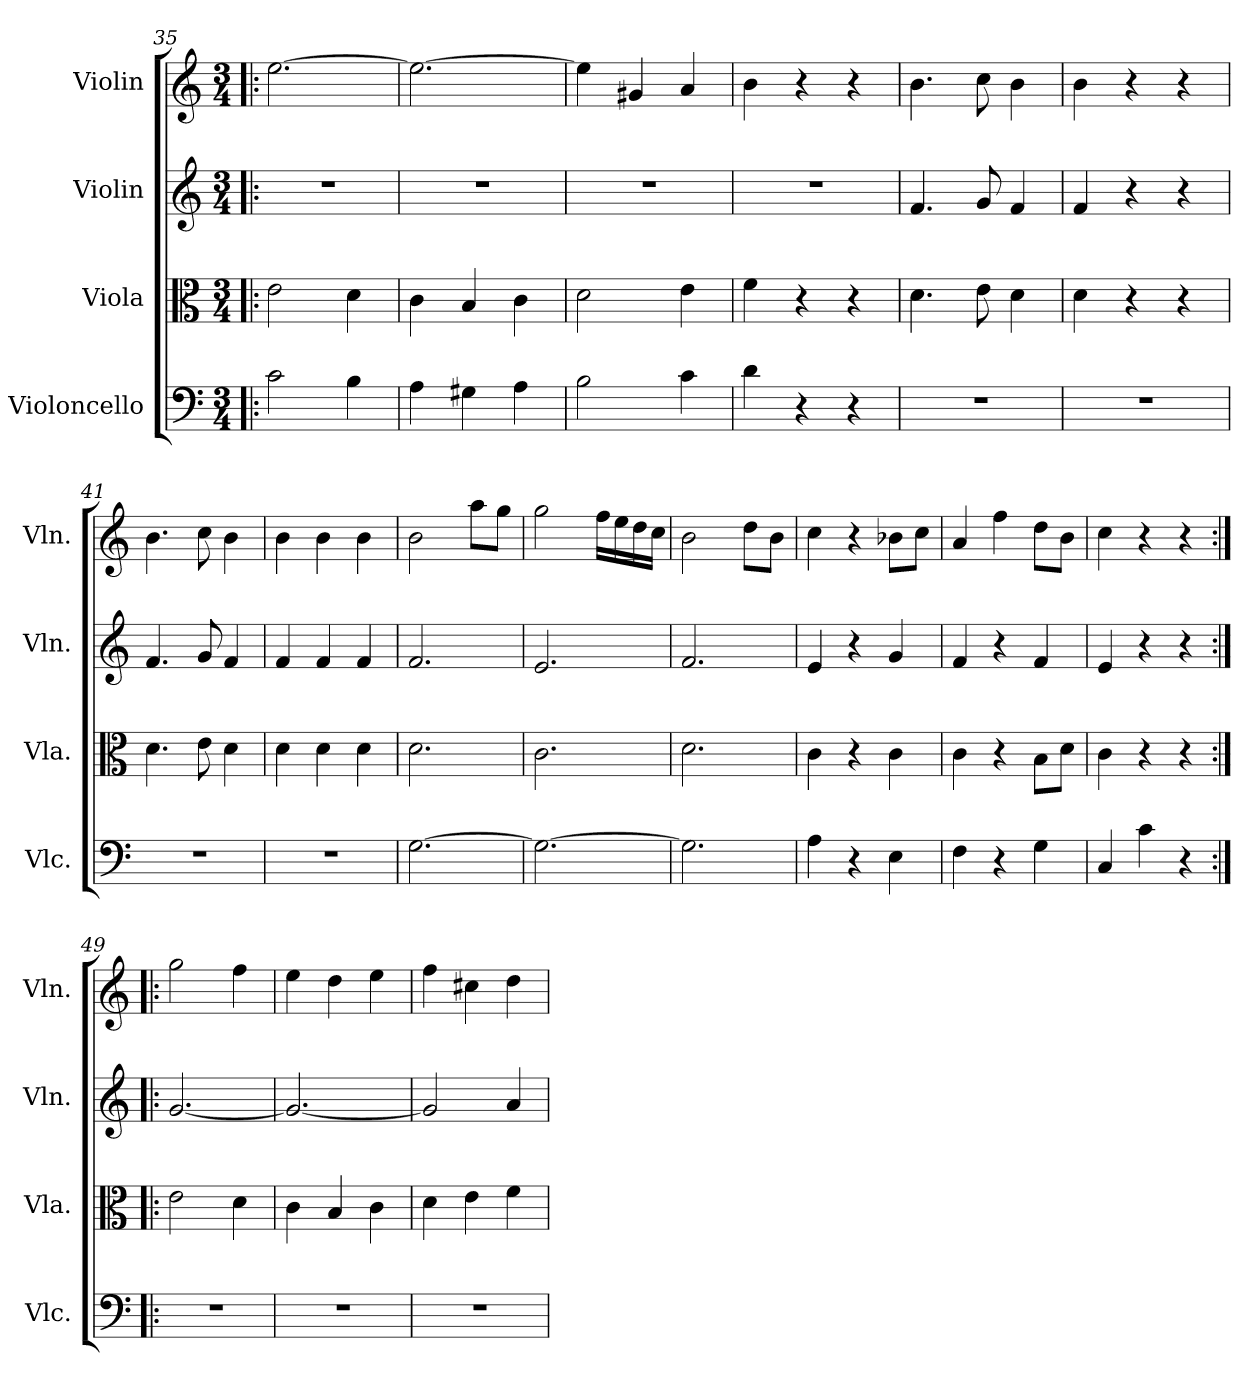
**kern	**kern	**kern	**kern
*part4	*part3	*part2	*part1
*staff4	*staff3	*staff2	*staff1
*I"Violoncello	*I"Viola	*I"Violin	*I"Violin
*I'Vlc.	*I'Vla.	*I'Vln.	*I'Vln.
*clefF4	*clefC3	*clefG2	*clefG2
*k[]	*k[]	*k[]	*k[]
*C:	*C:	*C:	*C:
*M3/4	*M3/4	*M3/4	*M3/4
=35!|:	=35!|:	=35!|:	=35!|:
2c\	2e\	2.r	[2.ee\
4B\	4d\	.	.
=36	=36	=36	=36
4A\	4c\	2.r	2.ee\_
4G#X\	4B/	.	.
4A\	4c\	.	.
=37	=37	=37	=37
2B\	2d\	2.r	4ee\]
.	.	.	4g#X/
4c\	4e\	.	4a/
=38	=38	=38	=38
4d\	4f\	2.r	4b\
4r	4r	.	4r
4r	4r	.	4r
=39	=39	=39	=39
2.r	4.d\	4.f/	4.b\
.	8e\	8g/	8cc\
.	4d\	4f/	4b\
=40	=40	=40	=40
2.r	4d\	4f/	4b\
.	4r	4r	4r
.	4r	4r	4r
=41	=41	=41	=41
2.r	4.d\	4.f/	4.b\
.	8e\	8g/	8cc\
.	4d\	4f/	4b\
=42	=42	=42	=42
2.r	4d\	4f/	4b\
.	4d\	4f/	4b\
.	4d\	4f/	4b\
=43	=43	=43	=43
[2.G\	2.d\	2.f/	2b\
.	.	.	8aa\L
.	.	.	8gg\J
=44	=44	=44	=44
2.G\_	2.c\	2.e/	2gg\
.	.	.	16ff\LL
.	.	.	16ee\
.	.	.	16dd\
.	.	.	16cc\JJ
=45	=45	=45	=45
2.G\]	2.d\	2.f/	2b\
.	.	.	8dd\L
.	.	.	8b\J
=46	=46	=46	=46
4A\	4c\	4e/	4cc\
4r	4r	4r	4r
4E\	4c\	4g/	8b-X\L
.	.	.	8cc\J
=47	=47	=47	=47
4F\	4c\	4f/	4a/
4r	4r	4r	4ff\
4G\	8B\L	4f/	8dd\L
.	8d\J	.	8b\J
=48	=48	=48	=48
4C/	4c\	4e/	4cc\
4c\	4r	4r	4r
4r	4r	4r	4r
=49:|!|:	=49:|!|:	=49:|!|:	=49:|!|:
2.r	2e\	[2.g/	2gg\
.	4d\	.	4ff\
=50	=50	=50	=50
2.r	4c\	2.g/_	4ee\
.	4B/	.	4dd\
.	4c\	.	4ee\
=51	=51	=51	=51
2.r	4d\	2g/]	4ff\
.	4e\	.	4cc#X\
.	4f\	4a/	4dd\
=	=	=	=
*-	*-	*-	*-
